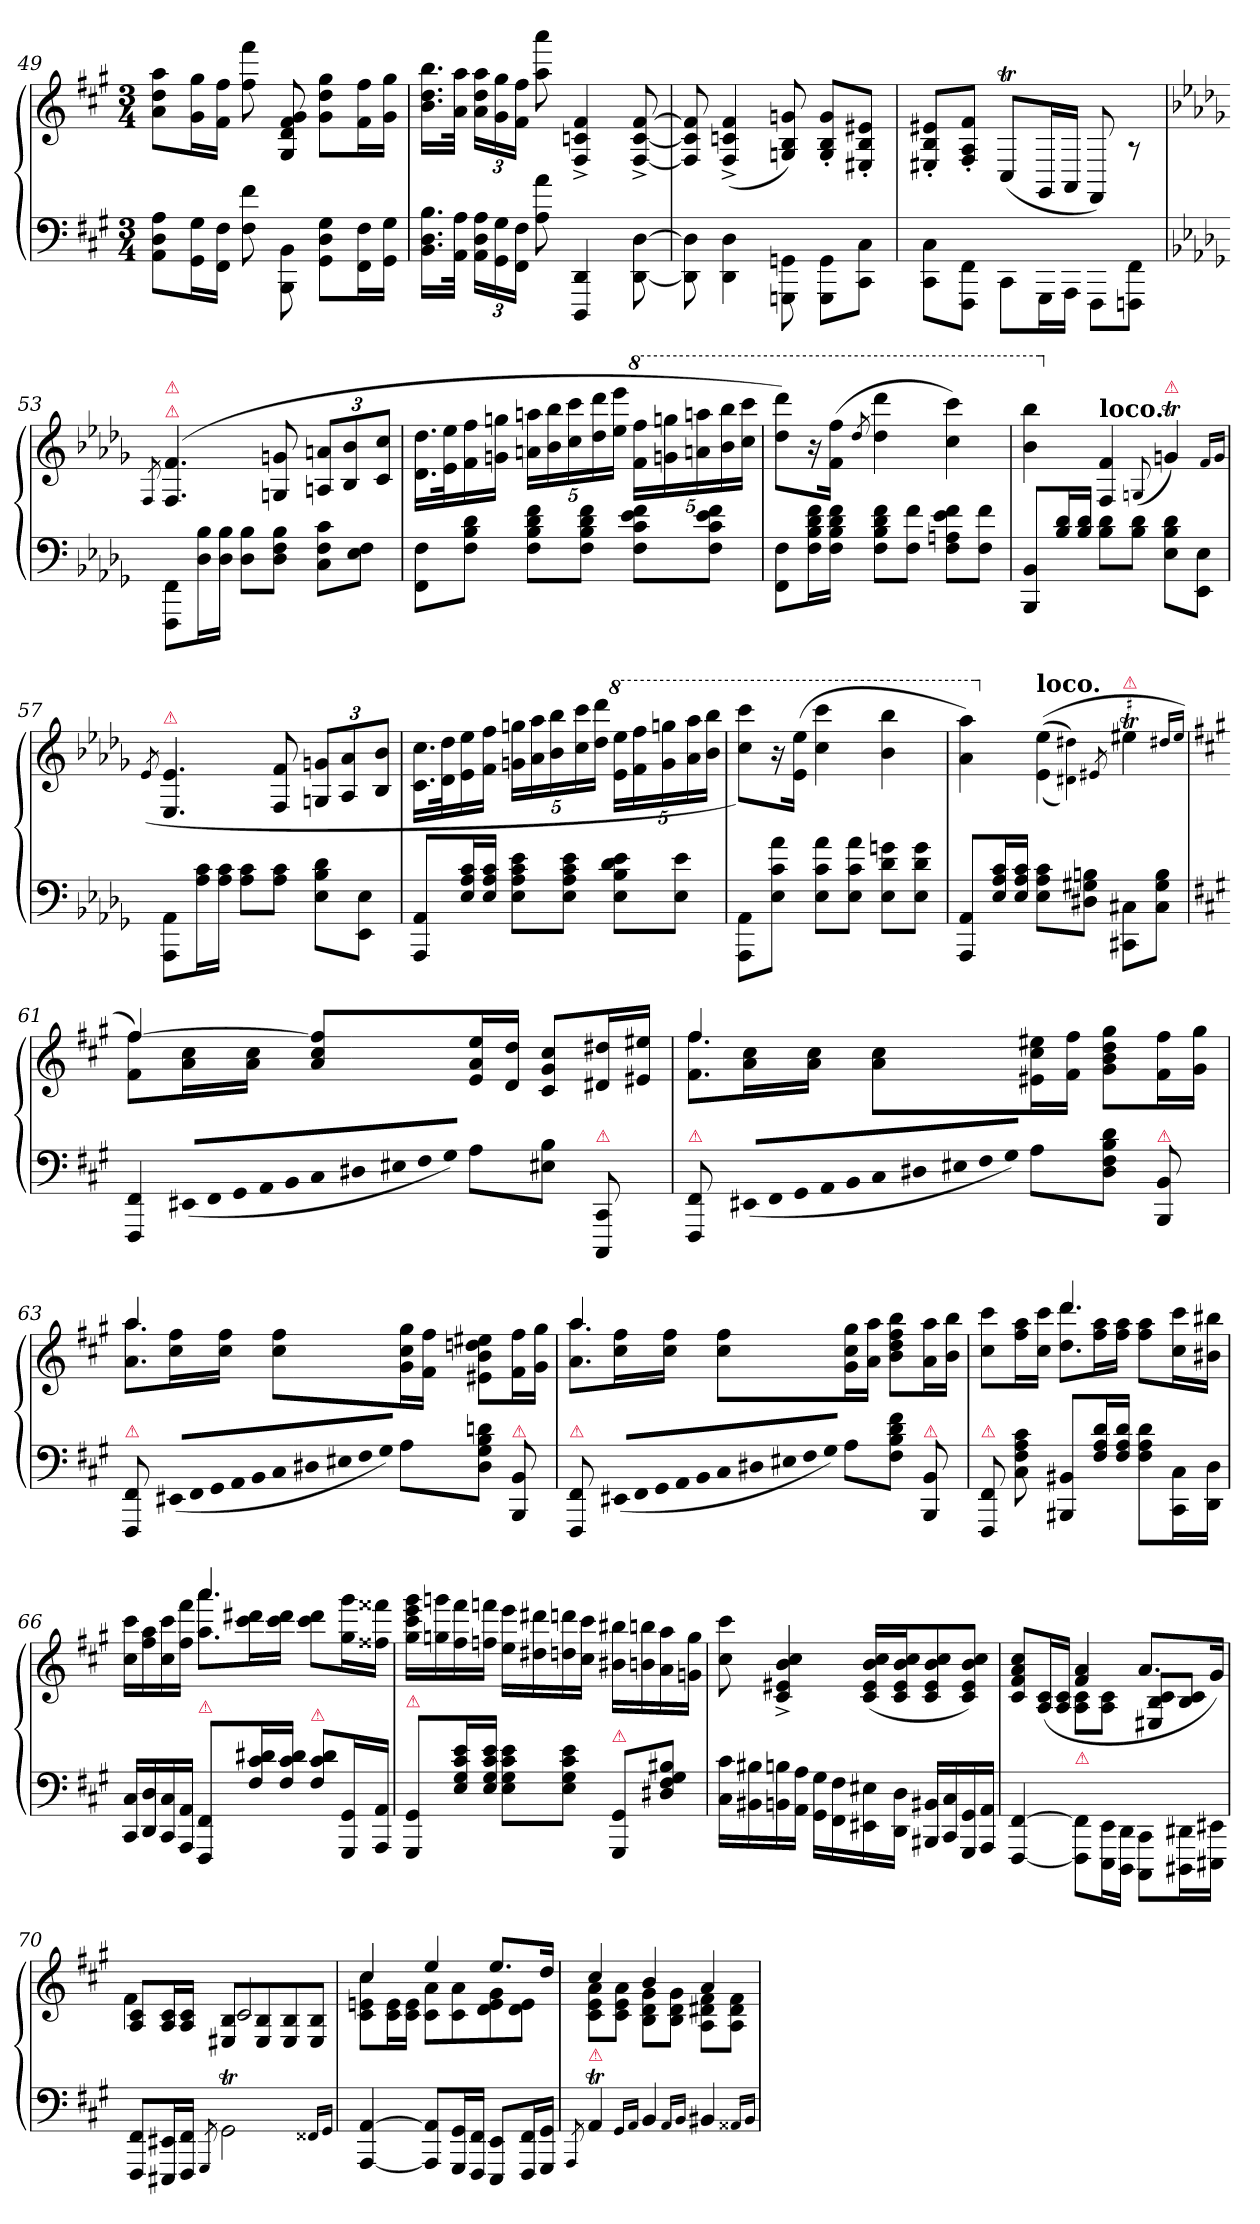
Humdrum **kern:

**kern	**kern
*part1	*part1
*staff2	*staff1
*clefF4	*clefG2
*k[f#c#g#]	*k[f#c#g#]
*M3/4	*M3/4
=49	=49
8AA\ 8D\ 8A\L	8a 8dd 8aaL
16GG# 16G#L	16g# 16gg#L
16FF# 16F#JJ	16f# 16ff#JJ
8F# 8f#	8ff# 8fff#
8BBB\ 8BB\	8G#/ 8d/ 8f#/ 8g#/
8GG#\ 8D\ 8G#\L	8g# 8dd 8gg#L
16FF# 16F#L	16f# 16ff#L
16GG# 16G#JJ	16g# 16gg#JJ
=50	=50
16.BB 16.D 16.BLL	16.b 16.dd 16.bbLL
32AA 32AJJk	32a 32aaJJk
24AA\ 24D\ 24A\LL	24a 24dd 24aaLL
24GG# 24G#	24g# 24gg#
24FF# 24F#JJ	24f# 24ff#JJ
8A 8a	8aa 8aaa
4DDD/ 4DD/	4F#^>/ 4cn^>/ 4f#^>/
[8DD\ [8D\	[8F#^>/ [8c^>/ [8f#^>/
=51	=51
8DD]\ 8D]\	8F#]/ 8cn]/ 8f#]/
4DD\ 4D\	(>4F#^>/ 4c^>/ 4f#^>/
8GGGn\ 8GGn\	8Gn/ 8B/ 8gn/)
8GGG\ 8GG\L	8G'>/ 8B'>/ 8g'>/L
8CC#\ 8C#\J	8E#X'>/ 8B'>/ 8e#X'>/J
=52	=52
8CC#\ 8C#\L	8E#X'>/ 8B'>/ 8e#X'>/L
8FFF#\ 8FF#\J	8F#'>/ 8A'>/ 8f#'>/J
8CC#\L	(>8C#t/L
16GGG#\L	16GG#/L
16AAA\JJ	16AA/JJ
8FFF#\L	8FF#/)
8FFFn 8FF#J	8rA
=53	=53
*k[b-e-a-d-g-]	*k[b-e-a-d-g-]
.	8qF/
!	!LO:TX:a:color=crimson:t=⚠
!	!LO:TX:a:color=crimson:t=⚠
8FFF\ 8FF\L	(>4.F/ 4.f/
16D-\ 16B-\L	.
16D-\ 16B-\JJ	.
8D-\ 8B-\L	.
8D-\ 8F\ 8B-\J	8Gn/ 8gn/
8C\ 8F\ 8c\L	12An/ 12an/L
.	12B- 12b-
8E- 8FJ	.
.	12c 12ccJ
=54	=54
8FF 8FL	16.d- 16.dd-LL
.	32e- 32ee-K
8F 8B- 8d-J	16f 16ff
.	16gn 16ggnJJ
8F 8B- 8d- 8fL	20an 20aanLL
.	20b- 20bb-
.	20cc 20ccc
8F 8B- 8d- 8fJ	.
.	20dd- 20ddd-
.	20ee- 20eee-JJ
*	*8va
8F 8c 8e- 8fL	20ff 20fffLL
.	20ggn 20gggn
.	20aan 20aaan
8F 8c 8e- 8fJ	.
.	20bb- 20bbb-
.	20ccc 20ccccJJ
=55	=55
8FF 8FL	8ddd- 8dddd-L)
16F 16B- 16d- 16fL	16r
16F 16B- 16d- 16fJJ	(>16ff 16fffJk
.	8qddd-/
8F 8B- 8d- 8fL	4ddd- 4dddd-
8F 8fJ	.
8F 8An 8e- 8fL	4ccc 4cccc)
8F 8fJ	.
=56	=56
8BBB- 8BB-L	4bb- 4bbb-
16B- 16d-L	.
16B- 16d-JJ	.
*	*X8va
!	!LO:TX:a:B:t=loco.
8B-\ 8d-\L	4F/ 4f/
8B-\ 8d-\J	.
.	(<8qqGn/
!	!LO:TX:a:color=crimson:t=⚠
8E- 8B- 8d-L	4gnt)
8EE- 8E-J	.
.	16qqf/LL
.	16qqg/JJ
=57	=57
.	(>8qe-/
!	!LO:TX:a:color=crimson:t=⚠
8AAA-\ 8AA-\L	4.E-TTT/ 4.e-TTT/
16A-\ 16c\L	.
16A-\ 16c\JJ	.
8A-\ 8c\L	.
8A-\ 8c\J	8F/ 8f/
8E-\ 8B-\ 8d-\L	12Gn/ 12gn/L
.	12A-/ 12a-/
8EE-\ 8E-\J	.
.	12B-/ 12b-/J
=58	=58
8AAA- 8AA-L	16.c\ 16.cc\LL
.	32d- 32dd-K
16E- 16A- 16cL	16e- 16ee-
16E- 16A- 16cJJ	16f 16ffJJ
8E- 8A- 8c 8e-L	20gn 20ggnLL
.	20a- 20aa-
.	20b- 20bb-
8E- 8A- 8c 8e-J	.
.	20cc 20ccc
.	20dd- 20ddd-JJ
*	*8va
8E- 8B- 8d- 8e-L	20ee- 20eee-LL
.	20ff 20fff
.	20gg 20gggn
8E- 8e-J	.
.	20aa- 20aaa-
.	20bb- 20bbb-JJ
=59	=59
8AAA-\ 8AA-\L	8ccc 8ccccL)
8E- 8c 8a-J	16r
.	(16ee- 16eee-Jk
8E- 8c 8a-L	4ccc 4cccc
8E- 8c 8a-J	.
8E- 8d- 8gnL	4bb- 4bbb-
8E- 8d- 8gJ	.
=60	=60
8AAA- 8AA-L	4aa- 4aaa-)
16E- 16A- 16cL	.
16E- 16A- 16cJJ	.
*	*X8va
!	!LO:TX:a:B:t=loco.
8E- 8A- 8cL	(<(>(4e-\ 4ee-\
8D#X 8G#X 8BnJ	.
.	4qqd#X\ 4qqdd#X\))
.	8qe#X/
!	!LO:TX:a:color=crimson:t=⚠
!	!LO:TR:acc=#
8CC#X\ 8C#X\L	4ee#Xt
8C# 8G# 8BJ	.
.	16qqdd#X/LL
.	16qqee#/JJ
=61	=61
*k[f#c#g#]	*k[f#c#g#]
!LO:N:vis=4	!
*	*^
8FFF# 8FF#	[4ff#	8f# 8ff#L)
*Xtuplet	*	*
!LO:N:vis=8	!	!
(<40EE#X!L	.	16a 16cc#L
!LO:N:vis=8	!	!
40FF#!	.	.
!LO:N:vis=8	!	!
40GG#!	.	.
.	.	16a 16cc#JJ
!LO:N:vis=8	!	!
40AA!	.	.
!LO:N:vis=8	!	!
40BB!	.	.
!LO:N:vis=8	!	!
40C#!	8a/ 8cc#/ 8ff#]/L	2ryy
!LO:N:vis=8	!	!
40D#X!	.	.
!LO:N:vis=8	!	!
40E#X!	.	.
!LO:N:vis=8	!	!
40F#!	.	.
!LO:N:vis=8	!	!
40G#!J)	.	.
8AL	16e 16a 16eeL	.
.	16d 16ddJJ	.
8E#X 8BJ	8c# 8g# 8cc#L	.
!LO:TX:a:color=crimson:t=⚠	!	!
8CCC# 8CC#	16d#X 16dd#XL	.
.	16e#X 16ee#XJJ	.
=62	=62	=62
!LO:TX:a:color=crimson:t=⚠	!	!
!	!	!LO:N:vis=8.
8FFF# 8FF#	4ff#	8f# 8ff#L
!LO:N:vis=8	!	!
(<40EE#X!L	.	16a 16cc#L
!LO:N:vis=8	!	!
40FF#!	.	.
!LO:N:vis=8	!	!
40GG#!	.	.
.	.	16a 16cc#JJ
!LO:N:vis=8	!	!
40AA!	.	.
!LO:N:vis=8	!	!
40BB!	.	.
!LO:N:vis=8	!	!
40C#!	2ryy	8a 8cc#L
!LO:N:vis=8	!	!
40D#X!	.	.
!LO:N:vis=8	!	!
40E#X!	.	.
!LO:N:vis=8	!	!
40F#!	.	.
!LO:N:vis=8	!	!
40G#!J)	.	.
8AL	.	16e#X 16cc# 16ee#XL
.	.	16f# 16ff#JJ
8D# 8F# 8B 8dJ	.	8g# 8b 8dd 8gg#L
!LO:TX:a:color=crimson:t=⚠	!	!
8BBB 8BB	.	16f# 16ff#L
.	.	16g# 16gg#JJ
=63	=63	=63
!LO:TX:a:color=crimson:t=⚠	!	!
!	!	!LO:N:vis=8.
8FFF# 8FF#	4aa	8a 8aaL
!LO:N:vis=8	!	!
(<40EE#X!L	.	16cc# 16ff#L
!LO:N:vis=8	!	!
40FF#!	.	.
!LO:N:vis=8	!	!
40GG#!	.	.
.	.	16cc# 16ff#JJ
!LO:N:vis=8	!	!
40AA!	.	.
!LO:N:vis=8	!	!
40BB!	.	.
!LO:N:vis=8	!	!
40C#!	2ryy	8cc# 8ff#L
!LO:N:vis=8	!	!
40D#X!	.	.
!LO:N:vis=8	!	!
40E#X!	.	.
!LO:N:vis=8	!	!
40F#!	.	.
!LO:N:vis=8	!	!
40G#!J)	.	.
8AL	.	16g# 16cc# 16gg#L
.	.	16f# 16ff#JJ
8D# 8G# 8B 8dnjJ	.	8e#X 8b 8ddn 8ee#XL
!LO:TX:a:color=crimson:t=⚠	!	!
8BBB 8BB	.	16f# 16ff#L
.	.	16g# 16gg#JJ
=64	=64	=64
!LO:TX:a:color=crimson:t=⚠	!	!
!	!	!LO:N:vis=8.
8FFF# 8FF#	4aa	8a 8aaL
!LO:N:vis=8	!	!
(<40EE#X!L	.	16cc# 16ff#L
!LO:N:vis=8	!	!
40FF#!	.	.
!LO:N:vis=8	!	!
40GG#!	.	.
.	.	16cc# 16ff#JJ
!LO:N:vis=8	!	!
40AA!	.	.
!LO:N:vis=8	!	!
40BB!	.	.
!LO:N:vis=8	!	!
40C#!	2ryy	8cc# 8ff#L
!LO:N:vis=8	!	!
40D#X!	.	.
!LO:N:vis=8	!	!
40E#X!	.	.
!LO:N:vis=8	!	!
40F#!	.	.
!LO:N:vis=8	!	!
40G#!J)	.	.
8AL	.	16g# 16cc# 16gg#L
.	.	16a 16aaJJ
8F# 8B 8d 8f#J	.	8b 8dd 8ff# 8bbL
!LO:TX:a:color=crimson:t=⚠	!	!
8BBB 8BB	.	16a 16aaL
.	.	16b 16bbJJ
=65	=65	=65
!LO:TX:a:color=crimson:t=⚠	!	!
8FFF# 8FF#	4ryy	8cc# 8ccc#L
8C# 8F# 8A 8c#	.	16ff# 16aaL
.	.	16cc# 16ccc#JJ
!	!	!LO:N:vis=8.
8BBB#X 8BB#XL	4ddd	8dd 8dddL
16F# 16A 16dL	.	16ff# 16aaL
16F# 16A 16dJJ	.	16ff# 16aaJJ
8F#\ 8A\ 8d\L	4ryy	8ff#\ 8aa\L
16CC# 16C#L	.	16cc# 16ccc#L
16DD 16DJJ	.	16b#X 16bb#XJJ
=66	=66	=66
16CC# 16C#LL	4ryy	16cc# 16ccc#LL
16DD 16D	.	16ff# 16aa
16CC# 16C#	.	16cc# 16ccc#
16AAA 16AAJJ	.	16ff# 16fff#JJ
!LO:TX:a:color=crimson:t=⚠	!	!
!	!	!LO:N:vis=8.
8FFF#/ 8FF#/L	4aaa	8aa 8aaaL
16F#\ 16c#\ 16d#X\L	.	16ccc# 16ddd#XL
16F# 16c# 16d#JJ	.	16ccc# 16ddd#JJ
!LO:TX:a:color=crimson:t=⚠	!	!
8F#\ 8c#\ 8d#\L	4ryy	8ccc# 8ddd#L
16GGG# 16GG#L	.	16gg# 16ggg#L
16AAA/ 16AA/JJ	.	16ff##X 16fff##XJJ
=67	=67	=67
!LO:TX:a:color=crimson:t=⚠	!	!
*	*v	*v
8GGG#/ 8GG#/L	16gg# 16ccc# 16eee 16ggg#LL
.	16ggn 16gggn
16E\ 16G#\ 16c#\ 16e\L	16ff# 16fff#
16E 16G# 16c# 16eJJ	16ffn 16fffnJJ
8E 8G# 8c# 8eL	16ee 16eeeLL
.	16dd#X 16ddd#X
8E 8G# 8c# 8eJ	16ddn 16dddn
.	16cc# 16ccc#JJ
!LO:TX:a:color=crimson:t=⚠	!
8GGG#/ 8GG#/L	16b#X 16bb#XLL
.	16bn 16bbn
8D#X\ 8F#\ 8G#\ 8B#X\J	16a 16aa
.	16gn 16ggJJ
=68	=68
16C# 16c#LL	8cc# 8ccc#
16BB#X 16B#X	.
16BBn 16Bn	4c#^> 4e#X^> 4b^> 4cc#^>
16AA 16AJJ	.
16GG#\ 16G#\LL	.
16FF# 16F#	.
16EE#X 16E#X	(<16c# 16e# 16b 16cc#LL
16DD 16DJJ	16c# 16e# 16b 16cc#J
16BBB#X 16BB#XLL	8c# 8e# 8b 8cc#
16CC# 16C#	.
16GGG# 16GG#	8c# 8e# 8b 8cc#J)
16AAA 16AAJJ	.
=69	=69
*	*^
[4FFF# [4FF#	8c# 8f# 8a 8cc#L	4ryy
.	(>16A 16c#L	.
.	16A 16c#JJ	.
!LO:TX:a:color=crimson:t=⚠	!	!
8FFF#]\ 8FF#]\L	4f# 4a	8A 8c#L
16EEE 16EEL	.	8A 8c#J
16DDD 16DDJJ	.	.
8CCC#\ 8CC#\L	8.aL	8E#X/ 8B/ 8c#/L
16DDD#X\ 16DD#X\L	.	8B/ 8c#/J
16EEE#X\ 16EE#X\JJ	16g#Jk)	.
=70	=70	=70
8FFF#/ 8FF#/L	8A/ 8c#/L	4f#
16EEE#X/ 16EE#X/L	16A/ 16c#/L	.
16FFF#/ 16FF#/JJ	16A/ 16c#/JJ	.
8qGGG#/	.	.
2GG#t\	8E#X/ 8B/L	2c#/
.	8E#/ 8B/	.
.	8E#/ 8B/	.
.	8E#/ 8B/J	.
16qqFF##X/LL	.	.
16qqGG#/JJ	.	.
=71	=71	=71
[4AAATTT [4AATTT	4cc#	8c# 8en 8cc#L
.	.	16c# 16eL
.	.	16c# 16eJJ
8AAA] 8AA]L	4ee	8c# 8aL
16GGG# 16GG#L	.	8c# 8a
16FFF# 16FF#JJ	.	.
8EEE 8EEL	8.eeL	8d 8e 8g#
16FFF# 16FF#L	.	8d 8eJ
16GGG# 16GG#JJ	16ddJk	.
=72	=72	=72
8qAAA/	.	.
!LO:TX:a:color=crimson:t=⚠	!	!
4AAT	4cc#	8c# 8e 8aL
.	.	8c# 8e 8aJ
16qqGG#/LL	.	.
16qqAA/JJ	.	.
4BBTTTT	4b	8B 8d 8g#L
.	.	8B 8d 8g#J
16qqAA/LL	.	.
16qqBB/JJ	.	.
4BB#XTTTt	4a	8A 8d#X 8f#L
.	.	8A 8d# 8f#J
*	*v	*v
16qqAA##X/LL	.
16qqBB#/JJ	.
=	=
*-	*-
